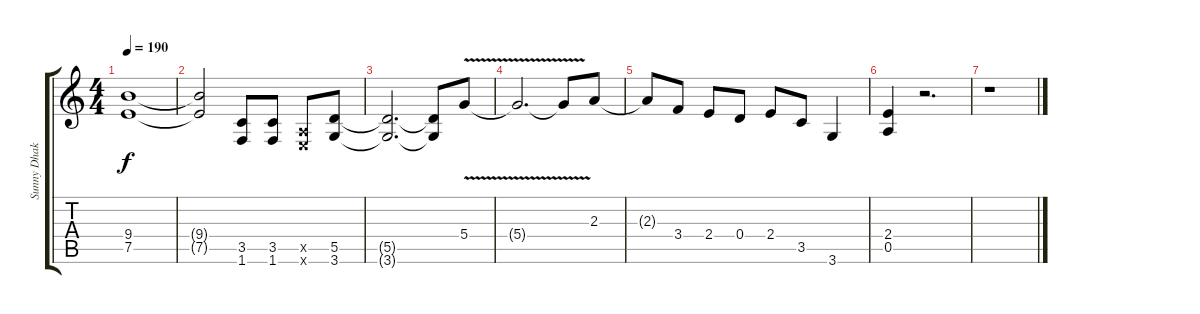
\track ("Sunny Dhak" "Sunny Dhak") {instrument distortionguitar}
\staff {score tabs}
\tuning (E4 B3 G3 D3 A2 E2) {hide}
\ts (4 4)
\tempo 190
\clef g2
\ks c
(9.4{t} 7.5{t}).1{dy f} |
(9.4{t} 7.5{t}).2 (3.5 1.6).8 (3.5 1.6).8 (0.5{x} 0.6{x}).8 (5.5 3.6).8 |
(5.5{t} 3.6{t}).2{d} (5.5{t} 3.6{t}).8 5.4{v}.8 |
5.4{v t}.2{d} 5.4{t}.8 2.3.8 |
2.3{t}.8 3.4.8 2.4.8 0.4.8 2.4.8 3.5.8 3.6.4 |
(2.4 0.5).4 r.2{d} |
r.1
